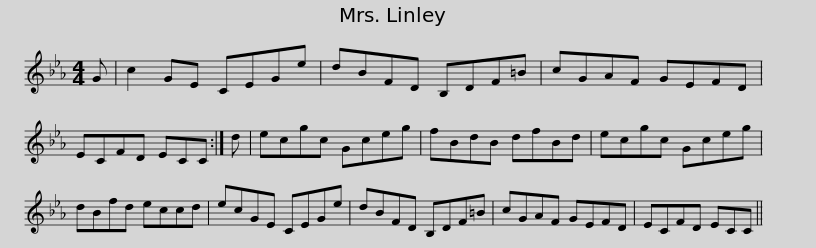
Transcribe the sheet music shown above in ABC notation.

X:1
L:1/8
M:4/4
I:linebreak $
K:Cmin
V:1 treble
V:1
 G | c2 GE CEGe | dBFD B,DF=B | cGAF GEFD | ECFD ECC :| %5
 d | ecgc Gceg |$ fBdB dfBd | ecgc Gceg | dBfd eccd | %10
 ecGE CEGe | dBFD B,DF=B |$ cGAF GEFD | ECFD ECC || %14
